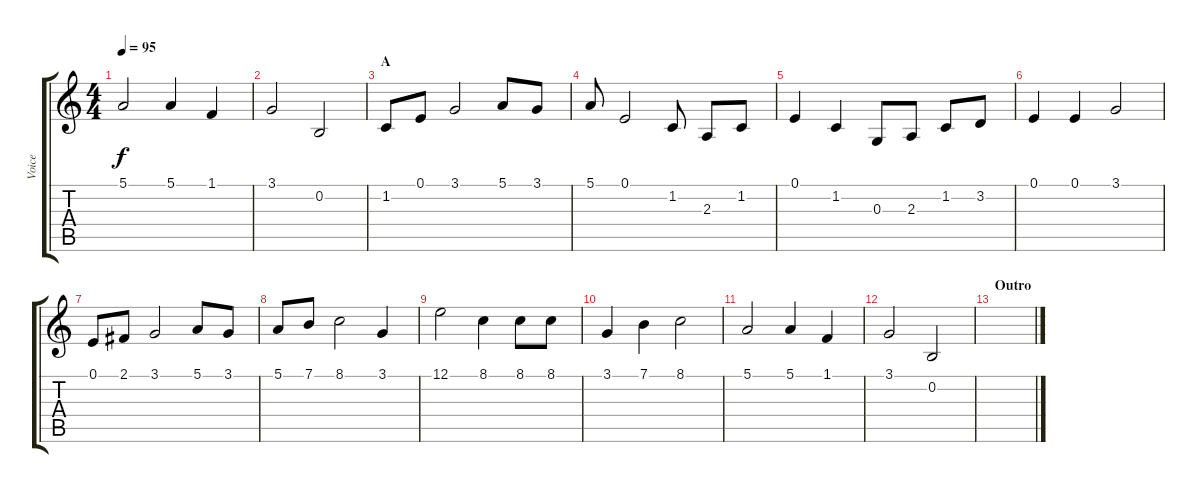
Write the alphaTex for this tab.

\track ("Voice" "Voice") {instrument trombone}
\staff {score tabs}
\tuning (E4 B3 G3 D3 A2 E2) {hide}
\ts (4 4)
\tempo 95
\clef g2
\ks c
5.1.2{dy f} 5.1.4 1.1.4 |
3.1.2 0.2.2 |
\section ("" "A")
1.2.8 0.1.8 3.1.2 5.1.8 3.1.8 |
5.1.8 0.1.2 1.2.8 2.3.8 1.2.8 |
0.1.4 1.2.4 0.3.8 2.3.8 1.2.8 3.2.8 |
0.1.4 0.1.4 3.1.2 |
0.1.8 2.1.8 3.1.2 5.1.8 3.1.8 |
5.1.8 7.1.8 8.1.2 3.1.4 |
12.1.2 8.1.4 8.1.8 8.1.8 |
3.1.4 7.1.4 8.1.2 |
5.1.2 5.1.4 1.1.4 |
3.1.2 0.2.2 |
\section ("" "Outro")
